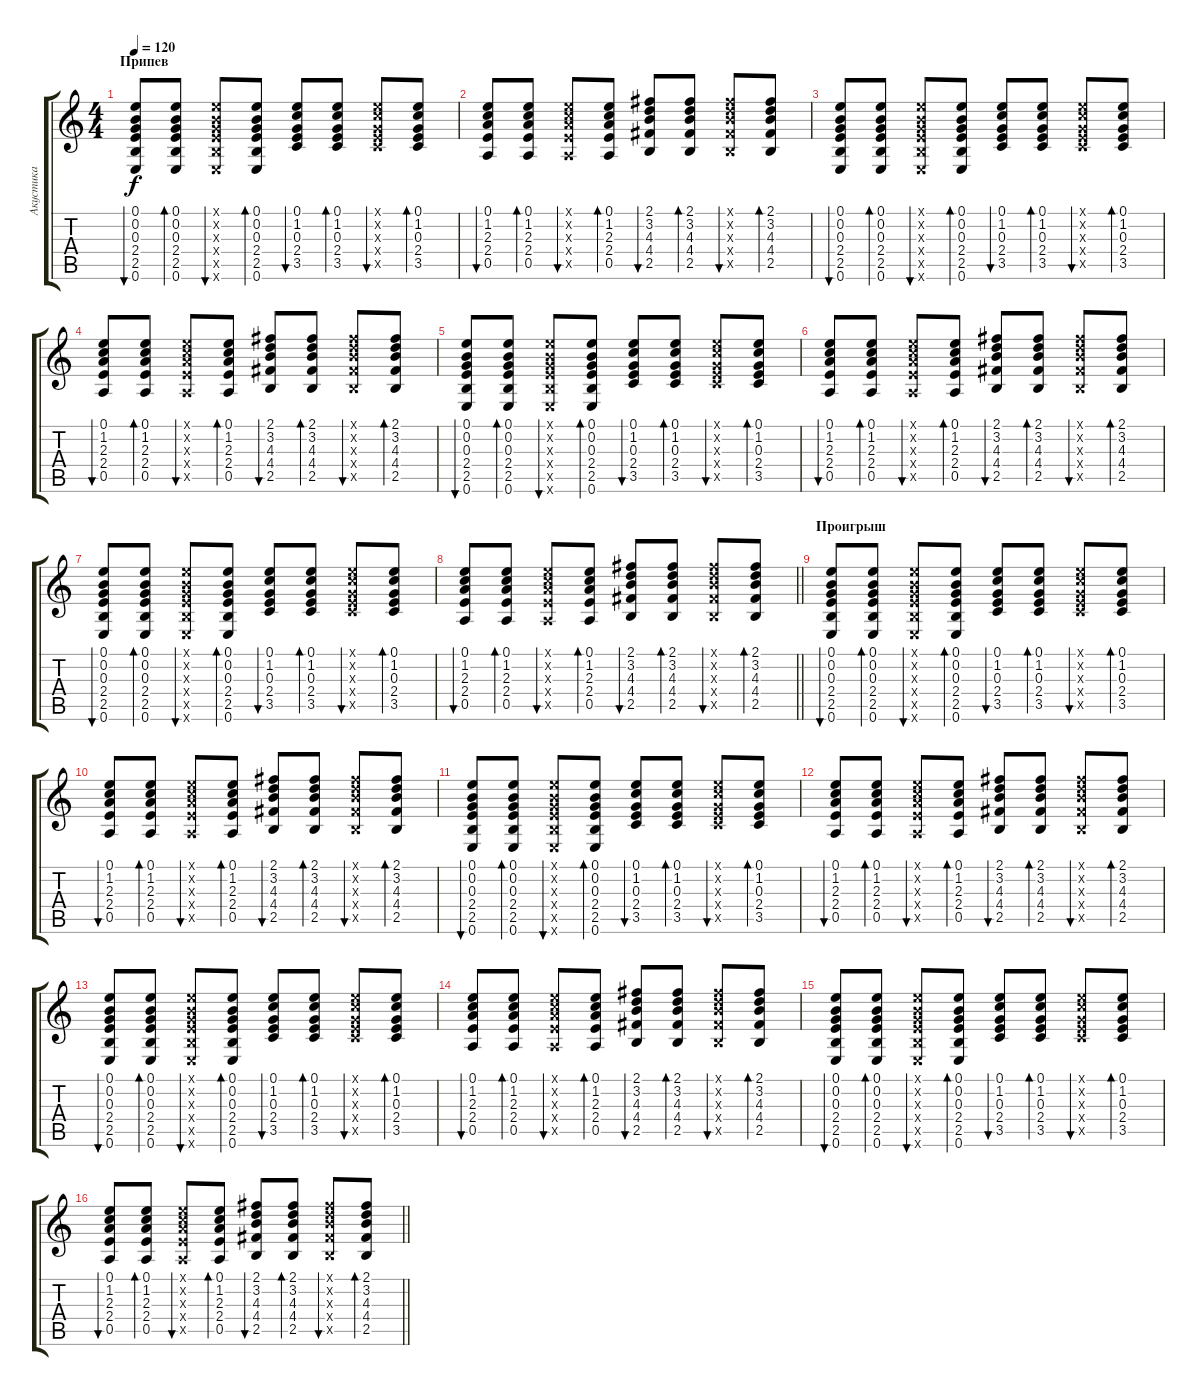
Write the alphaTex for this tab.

\track ("Акустика" "Акустика") {instrument acousticguitarsteel}
\staff {score tabs}
\tuning (E4 B3 G3 D3 A2 E2) {hide}
\ts (4 4)
\section ("" "Припев")
\tempo 120
\clef g2
\ks c
(0.1 0.2 0.3 2.4 2.5 0.6).8{bu 30 dy f} (0.1 0.2 0.3 2.4 2.5 0.6).8{bd 30} (0.1{x} 0.2{x} 0.3{x} 2.4{x} 2.5{x} 0.6{x}).8{bu 30} (0.1 0.2 0.3 2.4 2.5 0.6).8{bd 30} (0.1 1.2 0.3 2.4 3.5).8{bu 30} (0.1 1.2 0.3 2.4 3.5).8{bd 30} (0.1{x} 1.2{x} 0.3{x} 2.4{x} 3.5{x}).8{bu 30} (0.1 1.2 0.3 2.4 3.5).8{bd 30} |
(0.1 1.2 2.3 2.4 0.5).8{bu 30} (0.1 1.2 2.3 2.4 0.5).8{bd 30} (0.1{x} 1.2{x} 2.3{x} 2.4{x} 0.5{x}).8{bu 30} (0.1 1.2 2.3 2.4 0.5).8{bd 30} (2.1 3.2 4.3 4.4 2.5).8{bu 30} (2.1 3.2 4.3 4.4 2.5).8{bd 30} (2.1{x} 3.2{x} 4.3{x} 4.4{x} 2.5{x}).8{bu 30} (2.1 3.2 4.3 4.4 2.5).8{bd 30} |
(0.1 0.2 0.3 2.4 2.5 0.6).8{bu 30} (0.1 0.2 0.3 2.4 2.5 0.6).8{bd 30} (0.1{x} 0.2{x} 0.3{x} 2.4{x} 2.5{x} 0.6{x}).8{bu 30} (0.1 0.2 0.3 2.4 2.5 0.6).8{bd 30} (0.1 1.2 0.3 2.4 3.5).8{bu 30} (0.1 1.2 0.3 2.4 3.5).8{bd 30} (0.1{x} 1.2{x} 0.3{x} 2.4{x} 3.5{x}).8{bu 30} (0.1 1.2 0.3 2.4 3.5).8{bd 30} |
(0.1 1.2 2.3 2.4 0.5).8{bu 30} (0.1 1.2 2.3 2.4 0.5).8{bd 30} (0.1{x} 1.2{x} 2.3{x} 2.4{x} 0.5{x}).8{bu 30} (0.1 1.2 2.3 2.4 0.5).8{bd 30} (2.1 3.2 4.3 4.4 2.5).8{bu 30} (2.1 3.2 4.3 4.4 2.5).8{bd 30} (2.1{x} 3.2{x} 4.3{x} 4.4{x} 2.5{x}).8{bu 30} (2.1 3.2 4.3 4.4 2.5).8{bd 30} |
(0.1 0.2 0.3 2.4 2.5 0.6).8{bu 30} (0.1 0.2 0.3 2.4 2.5 0.6).8{bd 30} (0.1{x} 0.2{x} 0.3{x} 2.4{x} 2.5{x} 0.6{x}).8{bu 30} (0.1 0.2 0.3 2.4 2.5 0.6).8{bd 30} (0.1 1.2 0.3 2.4 3.5).8{bu 30} (0.1 1.2 0.3 2.4 3.5).8{bd 30} (0.1{x} 1.2{x} 0.3{x} 2.4{x} 3.5{x}).8{bu 30} (0.1 1.2 0.3 2.4 3.5).8{bd 30} |
(0.1 1.2 2.3 2.4 0.5).8{bu 30} (0.1 1.2 2.3 2.4 0.5).8{bd 30} (0.1{x} 1.2{x} 2.3{x} 2.4{x} 0.5{x}).8{bu 30} (0.1 1.2 2.3 2.4 0.5).8{bd 30} (2.1 3.2 4.3 4.4 2.5).8{bu 30} (2.1 3.2 4.3 4.4 2.5).8{bd 30} (2.1{x} 3.2{x} 4.3{x} 4.4{x} 2.5{x}).8{bu 30} (2.1 3.2 4.3 4.4 2.5).8{bd 30} |
(0.1 0.2 0.3 2.4 2.5 0.6).8{bu 30} (0.1 0.2 0.3 2.4 2.5 0.6).8{bd 30} (0.1{x} 0.2{x} 0.3{x} 2.4{x} 2.5{x} 0.6{x}).8{bu 30} (0.1 0.2 0.3 2.4 2.5 0.6).8{bd 30} (0.1 1.2 0.3 2.4 3.5).8{bu 30} (0.1 1.2 0.3 2.4 3.5).8{bd 30} (0.1{x} 1.2{x} 0.3{x} 2.4{x} 3.5{x}).8{bu 30} (0.1 1.2 0.3 2.4 3.5).8{bd 30} |
\barLineRight lightlight
(0.1 1.2 2.3 2.4 0.5).8{bu 30} (0.1 1.2 2.3 2.4 0.5).8{bd 30} (0.1{x} 1.2{x} 2.3{x} 2.4{x} 0.5{x}).8{bu 30} (0.1 1.2 2.3 2.4 0.5).8{bd 30} (2.1 3.2 4.3 4.4 2.5).8{bu 30} (2.1 3.2 4.3 4.4 2.5).8{bd 30} (2.1{x} 3.2{x} 4.3{x} 4.4{x} 2.5{x}).8{bu 30} (2.1 3.2 4.3 4.4 2.5).8{bd 30} |
\section ("" "Проигрыш")
(0.1 0.2 0.3 2.4 2.5 0.6).8{bu 30} (0.1 0.2 0.3 2.4 2.5 0.6).8{bd 30} (0.1{x} 0.2{x} 0.3{x} 2.4{x} 2.5{x} 0.6{x}).8{bu 30} (0.1 0.2 0.3 2.4 2.5 0.6).8{bd 30} (0.1 1.2 0.3 2.4 3.5).8{bu 30} (0.1 1.2 0.3 2.4 3.5).8{bd 30} (0.1{x} 1.2{x} 0.3{x} 2.4{x} 3.5{x}).8{bu 30} (0.1 1.2 0.3 2.4 3.5).8{bd 30} |
(0.1 1.2 2.3 2.4 0.5).8{bu 30} (0.1 1.2 2.3 2.4 0.5).8{bd 30} (0.1{x} 1.2{x} 2.3{x} 2.4{x} 0.5{x}).8{bu 30} (0.1 1.2 2.3 2.4 0.5).8{bd 30} (2.1 3.2 4.3 4.4 2.5).8{bu 30} (2.1 3.2 4.3 4.4 2.5).8{bd 30} (2.1{x} 3.2{x} 4.3{x} 4.4{x} 2.5{x}).8{bu 30} (2.1 3.2 4.3 4.4 2.5).8{bd 30} |
(0.1 0.2 0.3 2.4 2.5 0.6).8{bu 30} (0.1 0.2 0.3 2.4 2.5 0.6).8{bd 30} (0.1{x} 0.2{x} 0.3{x} 2.4{x} 2.5{x} 0.6{x}).8{bu 30} (0.1 0.2 0.3 2.4 2.5 0.6).8{bd 30} (0.1 1.2 0.3 2.4 3.5).8{bu 30} (0.1 1.2 0.3 2.4 3.5).8{bd 30} (0.1{x} 1.2{x} 0.3{x} 2.4{x} 3.5{x}).8{bu 30} (0.1 1.2 0.3 2.4 3.5).8{bd 30} |
(0.1 1.2 2.3 2.4 0.5).8{bu 30} (0.1 1.2 2.3 2.4 0.5).8{bd 30} (0.1{x} 1.2{x} 2.3{x} 2.4{x} 0.5{x}).8{bu 30} (0.1 1.2 2.3 2.4 0.5).8{bd 30} (2.1 3.2 4.3 4.4 2.5).8{bu 30} (2.1 3.2 4.3 4.4 2.5).8{bd 30} (2.1{x} 3.2{x} 4.3{x} 4.4{x} 2.5{x}).8{bu 30} (2.1 3.2 4.3 4.4 2.5).8{bd 30} |
(0.1 0.2 0.3 2.4 2.5 0.6).8{bu 30} (0.1 0.2 0.3 2.4 2.5 0.6).8{bd 30} (0.1{x} 0.2{x} 0.3{x} 2.4{x} 2.5{x} 0.6{x}).8{bu 30} (0.1 0.2 0.3 2.4 2.5 0.6).8{bd 30} (0.1 1.2 0.3 2.4 3.5).8{bu 30} (0.1 1.2 0.3 2.4 3.5).8{bd 30} (0.1{x} 1.2{x} 0.3{x} 2.4{x} 3.5{x}).8{bu 30} (0.1 1.2 0.3 2.4 3.5).8{bd 30} |
(0.1 1.2 2.3 2.4 0.5).8{bu 30} (0.1 1.2 2.3 2.4 0.5).8{bd 30} (0.1{x} 1.2{x} 2.3{x} 2.4{x} 0.5{x}).8{bu 30} (0.1 1.2 2.3 2.4 0.5).8{bd 30} (2.1 3.2 4.3 4.4 2.5).8{bu 30} (2.1 3.2 4.3 4.4 2.5).8{bd 30} (2.1{x} 3.2{x} 4.3{x} 4.4{x} 2.5{x}).8{bu 30} (2.1 3.2 4.3 4.4 2.5).8{bd 30} |
(0.1 0.2 0.3 2.4 2.5 0.6).8{bu 30} (0.1 0.2 0.3 2.4 2.5 0.6).8{bd 30} (0.1{x} 0.2{x} 0.3{x} 2.4{x} 2.5{x} 0.6{x}).8{bu 30} (0.1 0.2 0.3 2.4 2.5 0.6).8{bd 30} (0.1 1.2 0.3 2.4 3.5).8{bu 30} (0.1 1.2 0.3 2.4 3.5).8{bd 30} (0.1{x} 1.2{x} 0.3{x} 2.4{x} 3.5{x}).8{bu 30} (0.1 1.2 0.3 2.4 3.5).8{bd 30} |
\barLineRight lightlight
(0.1 1.2 2.3 2.4 0.5).8{bu 30} (0.1 1.2 2.3 2.4 0.5).8{bd 30} (0.1{x} 1.2{x} 2.3{x} 2.4{x} 0.5{x}).8{bu 30} (0.1 1.2 2.3 2.4 0.5).8{bd 30} (2.1 3.2 4.3 4.4 2.5).8{bu 30} (2.1 3.2 4.3 4.4 2.5).8{bd 30} (2.1{x} 3.2{x} 4.3{x} 4.4{x} 2.5{x}).8{bu 30} (2.1 3.2 4.3 4.4 2.5).8{bd 30}
